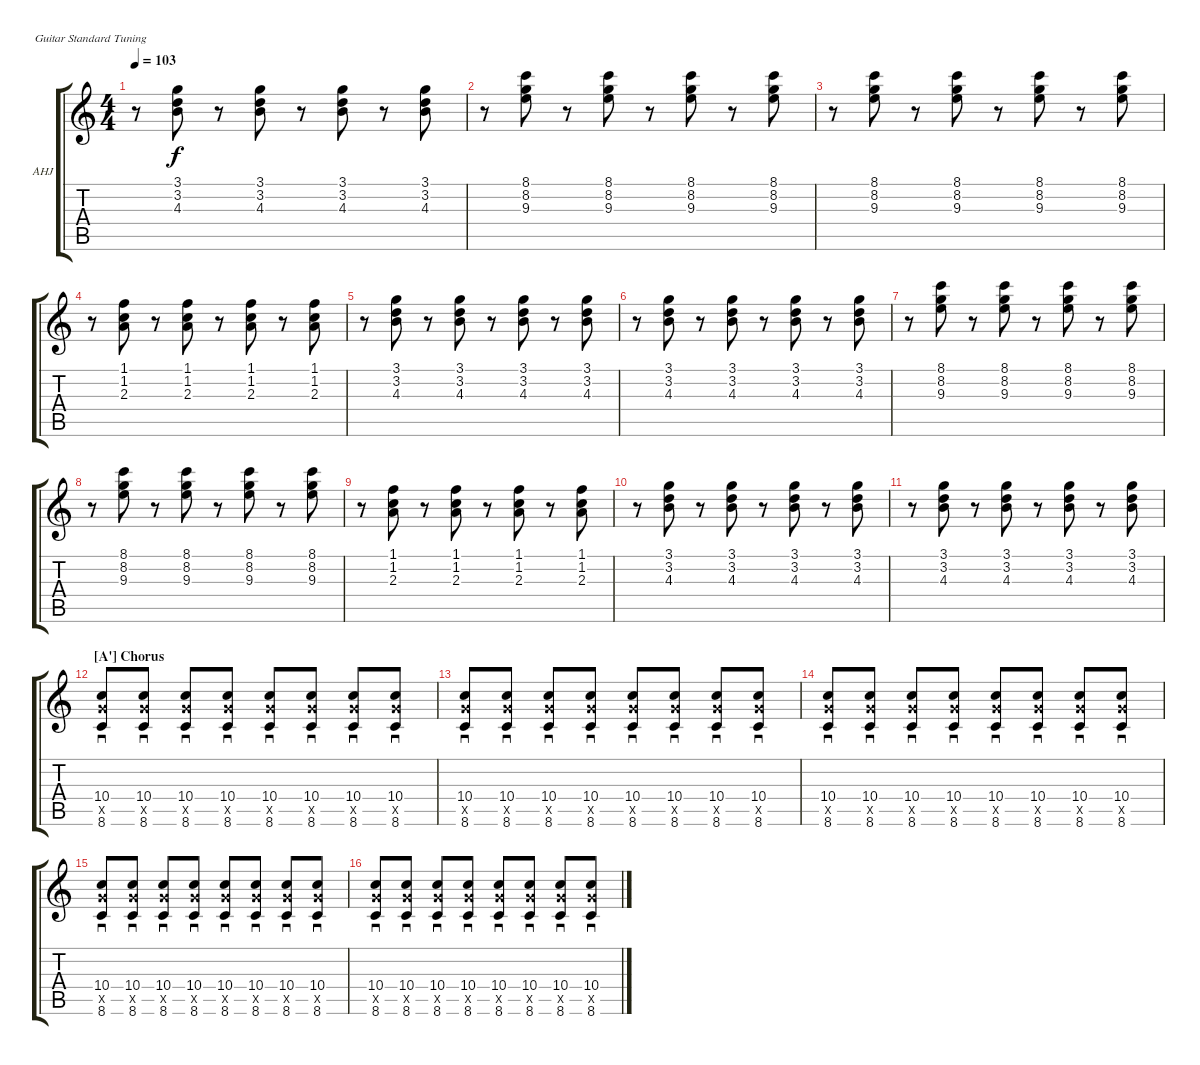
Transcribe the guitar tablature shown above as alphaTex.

\defaultSystemsLayout 4
\bracketExtendMode groupsimilarinstruments
\firstSystemTrackNameOrientation horizontal
\otherSystemsTrackNameOrientation horizontal
\track ("Albert Hammond Jr." "AHJ") {instrument overdrivenguitar}
\staff {score tabs}
\tuning (E4 B3 G3 D3 A2 E2)
\ts (4 4)
\tempo 103
\clef g2
\ks c
r.8{dy f} (3.1 3.2 4.3).8 r.8 (3.1 3.2 4.3).8 r.8 (3.1 3.2 4.3).8 r.8 (3.1 3.2 4.3).8 |
r.8 (8.1 8.2 9.3).8 r.8 (8.1 8.2 9.3).8 r.8 (8.1 8.2 9.3).8 r.8 (8.1 8.2 9.3).8 |
r.8 (8.1 8.2 9.3).8 r.8 (8.1 8.2 9.3).8 r.8 (8.1 8.2 9.3).8 r.8 (8.1 8.2 9.3).8 |
r.8 (1.1 1.2 2.3).8 r.8 (1.1 1.2 2.3).8 r.8 (1.1 1.2 2.3).8 r.8 (1.1 1.2 2.3).8 |
r.8 (3.1 3.2 4.3).8 r.8 (3.1 3.2 4.3).8 r.8 (3.1 3.2 4.3).8 r.8 (3.1 3.2 4.3).8 |
r.8 (3.1 3.2 4.3).8 r.8 (3.1 3.2 4.3).8 r.8 (3.1 3.2 4.3).8 r.8 (3.1 3.2 4.3).8 |
r.8 (8.1 8.2 9.3).8 r.8 (8.1 8.2 9.3).8 r.8 (8.1 8.2 9.3).8 r.8 (8.1 8.2 9.3).8 |
r.8 (8.1 8.2 9.3).8 r.8 (8.1 8.2 9.3).8 r.8 (8.1 8.2 9.3).8 r.8 (8.1 8.2 9.3).8 |
r.8 (1.1 1.2 2.3).8 r.8 (1.1 1.2 2.3).8 r.8 (1.1 1.2 2.3).8 r.8 (1.1 1.2 2.3).8 |
r.8 (3.1 3.2 4.3).8 r.8 (3.1 3.2 4.3).8 r.8 (3.1 3.2 4.3).8 r.8 (3.1 3.2 4.3).8 |
r.8 (3.1 3.2 4.3).8 r.8 (3.1 3.2 4.3).8 r.8 (3.1 3.2 4.3).8 r.8 (3.1 3.2 4.3).8 |
\section ("A'" "Chorus")
(8.6 10.4 10.5{x}).8{sd} (8.6 10.4 10.5{x}).8{sd} (8.6 10.4 10.5{x}).8{sd} (8.6 10.4 10.5{x}).8{sd} (8.6 10.4 10.5{x}).8{sd} (8.6 10.4 10.5{x}).8{sd} (8.6 10.4 10.5{x}).8{sd} (8.6 10.4 10.5{x}).8{sd} |
(8.6 10.4 10.5{x}).8{sd} (8.6 10.4 10.5{x}).8{sd} (8.6 10.4 10.5{x}).8{sd} (8.6 10.4 10.5{x}).8{sd} (8.6 10.4 10.5{x}).8{sd} (8.6 10.4 10.5{x}).8{sd} (8.6 10.4 10.5{x}).8{sd} (8.6 10.4 10.5{x}).8{sd} |
(8.6 10.4 10.5{x}).8{sd} (8.6 10.4 10.5{x}).8{sd} (8.6 10.4 10.5{x}).8{sd} (8.6 10.4 10.5{x}).8{sd} (8.6 10.4 10.5{x}).8{sd} (8.6 10.4 10.5{x}).8{sd} (8.6 10.4 10.5{x}).8{sd} (8.6 10.4 10.5{x}).8{sd} |
(8.6 10.4 10.5{x}).8{sd} (8.6 10.4 10.5{x}).8{sd} (8.6 10.4 10.5{x}).8{sd} (8.6 10.4 10.5{x}).8{sd} (8.6 10.4 10.5{x}).8{sd} (8.6 10.4 10.5{x}).8{sd} (8.6 10.4 10.5{x}).8{sd} (8.6 10.4 10.5{x}).8{sd} |
(8.6 10.4 10.5{x}).8{sd} (8.6 10.4 10.5{x}).8{sd} (8.6 10.4 10.5{x}).8{sd} (8.6 10.4 10.5{x}).8{sd} (8.6 10.4 10.5{x}).8{sd} (8.6 10.4 10.5{x}).8{sd} (8.6 10.4 10.5{x}).8{sd} (8.6 10.4 10.5{x}).8{sd}
